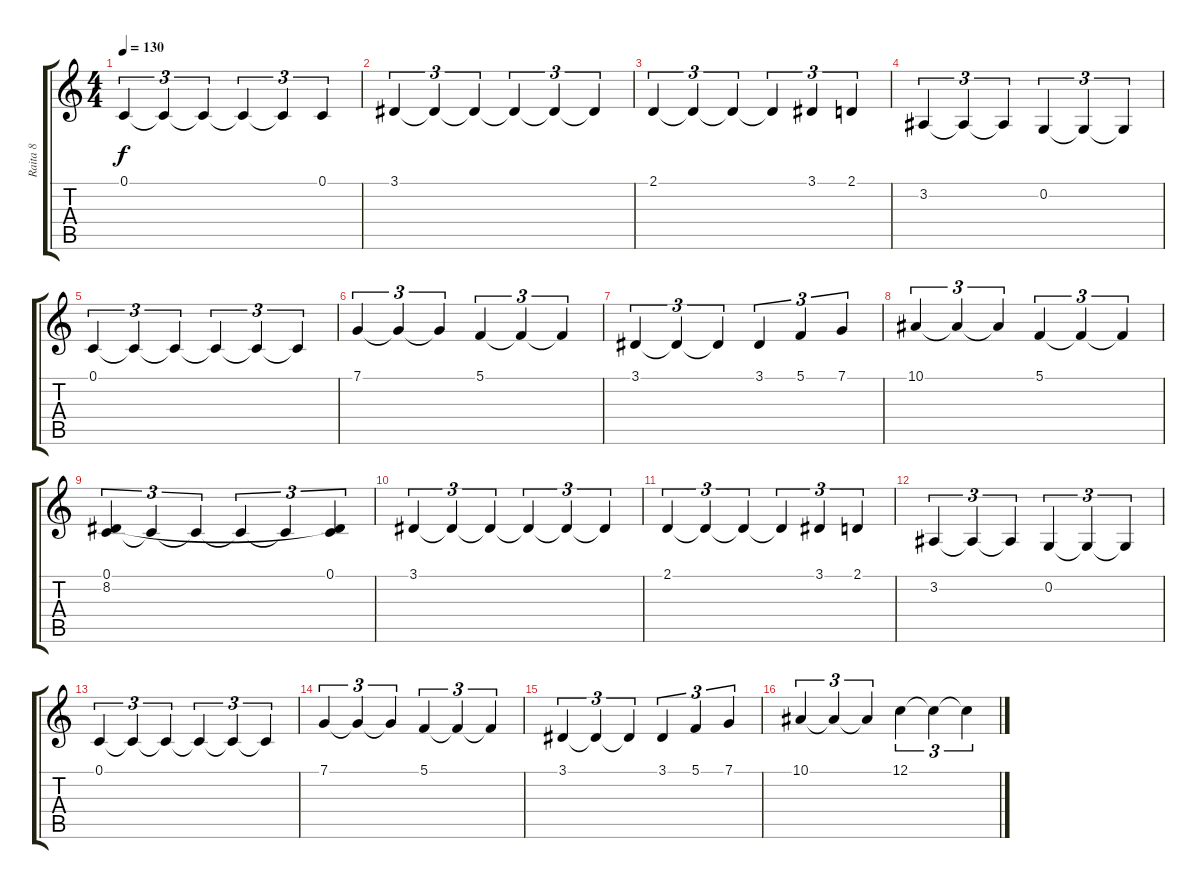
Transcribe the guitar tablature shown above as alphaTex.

\track ("Raita 8" "Raita 8") {instrument choiraahs}
\staff {score tabs}
\tuning (C4 G3 Eb3 Bb2 F2 C2) {hide}
\ts (4 4)
\tempo 130
\clef g2
\ks c
0.1.4{tu (3 2) dy f} 0.1{t}.4{tu (3 2)} 0.1{t}.4{tu (3 2)} 0.1{t}.4{tu (3 2)} 0.1{t}.4{tu (3 2)} 0.1.4{tu (3 2)} |
3.1.4{tu (3 2)} 3.1{t}.4{tu (3 2)} 3.1{t}.4{tu (3 2)} 3.1{t}.4{tu (3 2)} 3.1{t}.4{tu (3 2)} 3.1{t}.4{tu (3 2)} |
2.1.4{tu (3 2)} 2.1{t}.4{tu (3 2)} 2.1{t}.4{tu (3 2)} 2.1{t}.4{tu (3 2)} 3.1.4{tu (3 2)} 2.1.4{tu (3 2)} |
3.2.4{tu (3 2)} 3.2{t}.4{tu (3 2)} 3.2{t}.4{tu (3 2)} 0.2.4{tu (3 2)} 0.2{t}.4{tu (3 2)} 0.2{t}.4{tu (3 2)} |
0.1.4{tu (3 2)} 0.1{t}.4{tu (3 2)} 0.1{t}.4{tu (3 2)} 0.1{t}.4{tu (3 2)} 0.1{t}.4{tu (3 2)} 0.1{t}.4{tu (3 2)} |
7.1.4{tu (3 2)} 7.1{t}.4{tu (3 2)} 7.1{t}.4{tu (3 2)} 5.1.4{tu (3 2)} 5.1{t}.4{tu (3 2)} 5.1{t}.4{tu (3 2)} |
3.1.4{tu (3 2)} 3.1{t}.4{tu (3 2)} 3.1{t}.4{tu (3 2)} 3.1.4{tu (3 2)} 5.1.4{tu (3 2)} 7.1.4{tu (3 2)} |
10.1.4{tu (3 2)} 10.1{t}.4{tu (3 2)} 10.1{t}.4{tu (3 2)} 5.1.4{tu (3 2)} 5.1{t}.4{tu (3 2)} 5.1{t}.4{tu (3 2)} |
(0.1 8.2).4{tu (3 2)} 0.1{t}.4{tu (3 2)} 0.1{t}.4{tu (3 2)} 0.1{t}.4{tu (3 2)} 0.1{t}.4{tu (3 2)} (0.1 8.2{t}).4{tu (3 2)} |
3.1.4{tu (3 2)} 3.1{t}.4{tu (3 2)} 3.1{t}.4{tu (3 2)} 3.1{t}.4{tu (3 2)} 3.1{t}.4{tu (3 2)} 3.1{t}.4{tu (3 2)} |
2.1.4{tu (3 2)} 2.1{t}.4{tu (3 2)} 2.1{t}.4{tu (3 2)} 2.1{t}.4{tu (3 2)} 3.1.4{tu (3 2)} 2.1.4{tu (3 2)} |
3.2.4{tu (3 2)} 3.2{t}.4{tu (3 2)} 3.2{t}.4{tu (3 2)} 0.2.4{tu (3 2)} 0.2{t}.4{tu (3 2)} 0.2{t}.4{tu (3 2)} |
0.1.4{tu (3 2)} 0.1{t}.4{tu (3 2)} 0.1{t}.4{tu (3 2)} 0.1{t}.4{tu (3 2)} 0.1{t}.4{tu (3 2)} 0.1{t}.4{tu (3 2)} |
7.1.4{tu (3 2)} 7.1{t}.4{tu (3 2)} 7.1{t}.4{tu (3 2)} 5.1.4{tu (3 2)} 5.1{t}.4{tu (3 2)} 5.1{t}.4{tu (3 2)} |
3.1.4{tu (3 2)} 3.1{t}.4{tu (3 2)} 3.1{t}.4{tu (3 2)} 3.1.4{tu (3 2)} 5.1.4{tu (3 2)} 7.1.4{tu (3 2)} |
10.1.4{tu (3 2)} 10.1{t}.4{tu (3 2)} 10.1{t}.4{tu (3 2)} 12.1.4{tu (3 2)} 12.1{t}.4{tu (3 2)} 12.1{t}.4{tu (3 2)}
